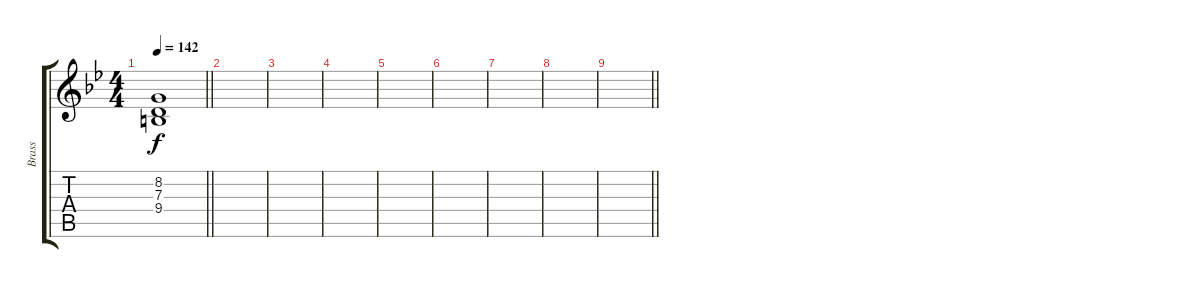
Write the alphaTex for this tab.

\track ("Brass" "Brass") {instrument trumpet}
\staff {score tabs}
\tuning (E4 B3 G3 D3 A2 E2) {hide}
\ts (4 4)
\tempo 142
\clef g2
\barLineRight lightlight
\ks gminor
(8.2{t} 7.3{t} 9.4{t}).1{dy f} |
|
|
|
|
|
|
|
\barLineRight lightlight
